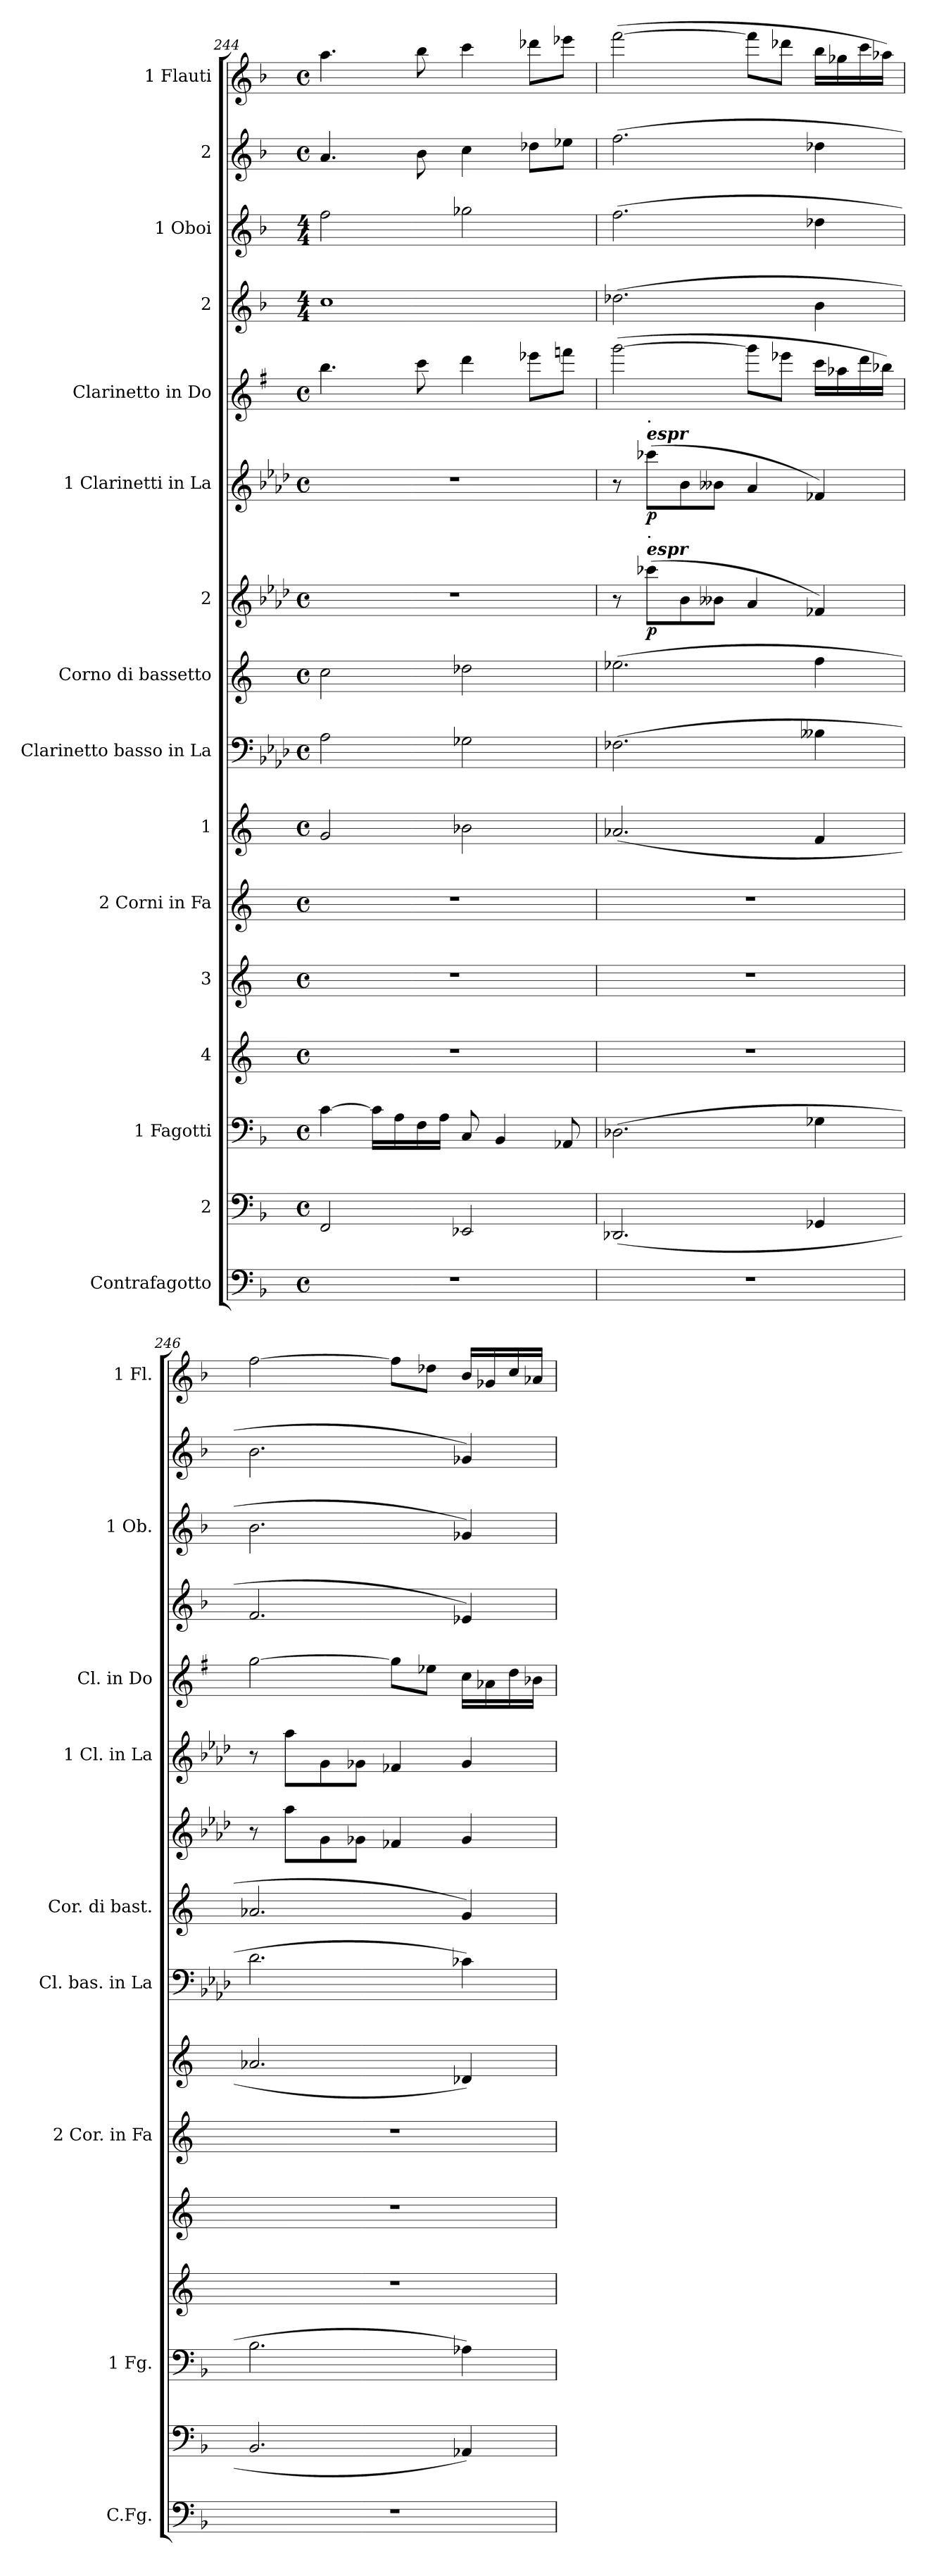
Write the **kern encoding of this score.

**kern	**kern	**kern	**kern	**kern	**kern	**kern	**kern	**kern	**kern	**dynam	**kern	**dynam	**kern	**kern	**kern	**kern	**kern
*part16	*part15	*part14	*part13	*part12	*part11	*part10	*part9	*part8	*part7	*part7	*part6	*part6	*part5	*part4	*part3	*part2	*part1
*staff16	*staff15	*staff14	*staff13	*staff12	*staff11	*staff10	*staff9	*staff8	*staff7	*staff7	*staff6	*staff6	*staff5	*staff4	*staff3	*staff2	*staff1
*I"Contrafagotto	*I"2	*I"1  Fagotti	*I"4	*I"3	*I"2  Corni in Fa	*I"1	*I"Clarinetto basso in La	*I"Corno di bassetto	*I"2	*	*I"1  Clarinetti in La	*	*I"Clarinetto in Do	*I"2	*I"1  Oboi	*I"2	*I"1  Flauti
*I'C.Fg.	*	*I'1  Fg.	*	*	*I'2  Cor. in Fa	*	*I'Cl. bas. in La	*I'Cor. di bast.	*	*	*I'1  Cl. in La	*	*I'Cl. in Do	*	*I'1  Ob.	*	*I'1  Fl.
*clefF4	*clefF4	*clefF4	*clefG2	*clefG2	*clefG2	*clefG2	*clefF4	*clefG2	*clefG2	*	*clefG2	*	*clefG2	*clefG2	*clefG2	*clefG2	*clefG2
*ITrd7c12	*	*	*ITrd4c7	*ITrd4c7	*ITrd4c7	*ITrd4c7	*ITrd2c3	*ITrd4c7	*ITrd2c3	*	*ITrd2c3	*	*ITrd1c2	*	*	*	*
*k[b-]	*k[b-]	*k[b-]	*k[b-]	*k[b-]	*k[b-]	*k[b-]	*k[b-]	*k[b-]	*k[b-]	*	*k[b-]	*	*k[b-]	*k[b-]	*k[b-]	*k[b-]	*k[b-]
*M4/4	*M4/4	*M4/4	*M4/4	*M4/4	*M4/4	*M4/4	*M4/4	*M4/4	*M4/4	*	*M4/4	*	*M4/4	*M4/4	*M4/4	*M4/4	*M4/4
*met(c)	*met(c)	*met(c)	*met(c)	*met(c)	*met(c)	*met(c)	*met(c)	*met(c)	*met(c)	*	*met(c)	*	*met(c)	*	*	*met(c)	*met(c)
=244	=244	=244	=244	=244	=244	=244	=244	=244	=244	=244	=244	=244	=244	=244	=244	=244	=244
1r	2FF/	[4c\	1r	1r	1r	2c/	2F\	2f\	1r	.	1r	.	4.aa\	1cc	2ff\	4.a/	4.aa\
.	.	16c\LL]	.	.	.	.	.	.	.	.	.	.	.	.	.	.	.
.	.	16A\	.	.	.	.	.	.	.	.	.	.	.	.	.	.	.
.	.	16F\	.	.	.	.	.	.	.	.	.	.	8bb-\	.	.	8b-\	8bb-\
.	.	16A\JJ	.	.	.	.	.	.	.	.	.	.	.	.	.	.	.
.	2EE-X/	8C/	.	.	.	2e-X\	2E-X\	2g-X\	.	.	.	.	4ccc\	.	2gg-X\	4cc\	4ccc\
.	.	4BB-/	.	.	.	.	.	.	.	.	.	.	.	.	.	.	.
.	.	.	.	.	.	.	.	.	.	.	.	.	8ddd-X\L	.	.	8dd-X\L	8ddd-X\L
.	.	8AA-X/	.	.	.	.	.	.	.	.	.	.	8eee-X\J	.	.	8ee-X\J	8eee-X\J
!!LO:PB:g=z
=245	=245	=245	=245	=245	=245	=245	=245	=245	=245	=245	=245	=245	=245	=245	=245	=245	=245
1r	(2.DD-X/	(2.D-X\	1r	1r	1r	(2.d-X/	(2.D-X\	(2.a-X\	8r	.	8r	.	([2fff\	(2.dd-X\	(2.ff\	(2.ff\	([2fff\
!	!	!	!	!	!	!	!	!	!	!	!LO:TX:a:Bi:t=espr	!	!	!	!	!	!
!	!	!	!	!	!	!	!	!	!	!	!LO:TX:a:t=.	!	!	!	!	!	!
!	!	!	!	!	!	!	!	!	!LO:TX:a:Bi:t=espr	!	!	!	!	!	!	!	!
!	!	!	!	!	!	!	!	!	!LO:TX:a:t=.	!	!	!	!	!	!	!	!
!	!	!	!	!	!	!	!	!	!	!LO:DY:b	!	!LO:DY:b	!	!	!	!	!
.	.	.	.	.	.	.	.	.	(8aa-X\L	p	(8aa-X\L	p	.	.	.	.	.
.	.	.	.	.	.	.	.	.	8g\	.	8g\	.	.	.	.	.	.
.	.	.	.	.	.	.	.	.	8g-X\J	.	8g-X\J	.	.	.	.	.	.
.	.	.	.	.	.	.	.	.	4f/	.	4f/	.	8fff\L]	.	.	.	8fff\L]
.	.	.	.	.	.	.	.	.	.	.	.	.	8ddd-X\J	.	.	.	8ddd-X\J
.	4GG-X/	4G-X\	.	.	.	4B-/	4G-X\	4b-\	4d-X/)	.	4d-X/)	.	16bb-\LL	4b-\	4dd-X\	4dd-X\	16bb-\LL
.	.	.	.	.	.	.	.	.	.	.	.	.	16gg-X\	.	.	.	16gg-X\
.	.	.	.	.	.	.	.	.	.	.	.	.	16ccc\	.	.	.	16ccc\
.	.	.	.	.	.	.	.	.	.	.	.	.	16aa-X\JJ)	.	.	.	16aa-X\JJ)
=246	=246	=246	=246	=246	=246	=246	=246	=246	=246	=246	=246	=246	=246	=246	=246	=246	=246
1r	2.BB-/	2.B-\	1r	1r	1r	2.d-X/	2.B-\	2.d-X/	8r	.	8r	.	[2ff\	2.f/	2.b-\	2.b-\	[2ff\
.	.	.	.	.	.	.	.	.	8ff\L	.	8ff\L	.	.	.	.	.	.
.	.	.	.	.	.	.	.	.	8e\	.	8e\	.	.	.	.	.	.
.	.	.	.	.	.	.	.	.	8e-X\J	.	8e-X\J	.	.	.	.	.	.
.	.	.	.	.	.	.	.	.	4d-X/	.	4d-X/	.	8ff\L]	.	.	.	8ff\L]
.	.	.	.	.	.	.	.	.	.	.	.	.	8dd-X\J	.	.	.	8dd-X\J
.	4AA-X/)	4A-X\)	.	.	.	4G-X/)	4A-X\)	4c/)	4e-/	.	4e-/	.	16b-\LL	4e-X/)	4g-X/)	4g-X/)	16b-/LL
.	.	.	.	.	.	.	.	.	.	.	.	.	16g-X\	.	.	.	16g-X/
.	.	.	.	.	.	.	.	.	.	.	.	.	16cc\	.	.	.	16cc/
.	.	.	.	.	.	.	.	.	.	.	.	.	16a-X\JJ	.	.	.	16a-X/JJ
=	=	=	=	=	=	=	=	=	=	=	=	=	=	=	=	=	=
*-	*-	*-	*-	*-	*-	*-	*-	*-	*-	*-	*-	*-	*-	*-	*-	*-	*-
